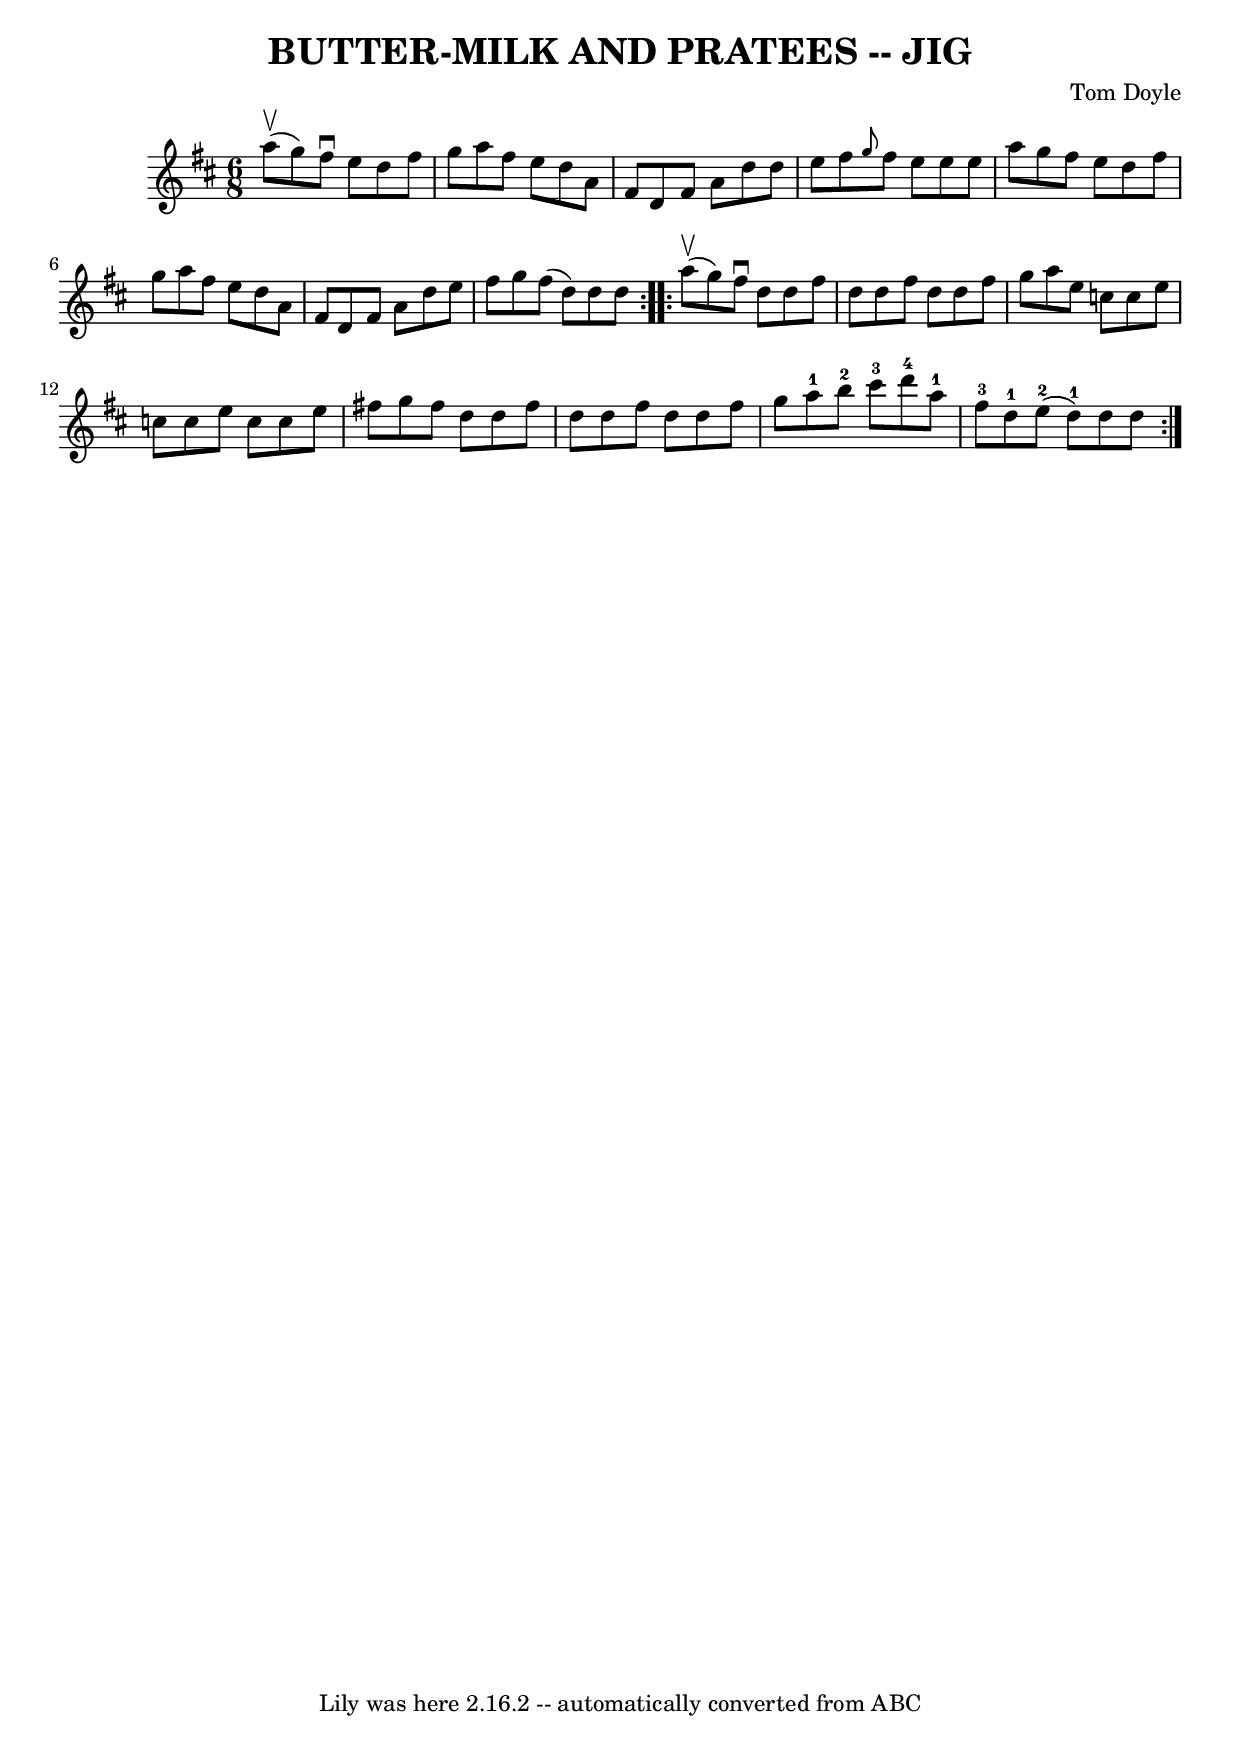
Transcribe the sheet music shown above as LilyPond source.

\version "2.16.2"
\include "Mammoth.ily"
\header {
  %% book = "Ryan's Mammoth Collection of Fiddle Tunes"
  composer = "Tom Doyle"
  crossRefNumber = "1"
  footnotes = ""
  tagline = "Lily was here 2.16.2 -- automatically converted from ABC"
  title = "BUTTER-MILK AND PRATEES -- JIG"

}
voicedefault =  {



  \repeat volta 2 {

    \time 6/8 
    \key d \major a''8 (^\upbow g''8)       |
    fis''8 
    ^\downbow e''8 d''8 fis''8 g''8 a''8    |
    fis''8 e''8 
    d''8 a'8 fis'8 d'8    |
    fis'8 a'8 d''8 d''8    
    e''8 fis''8    |
    \grace { g''8  
	   } fis''8 e''8 e''8 e''8 
    a''8 g''8    |
    |
    fis''8 e''8 d''8 fis''8    
    g''8 a''8    |
    fis''8 e''8 d''8 a'8 fis'8 d'8    
    |
    fis'8 a'8 d''8 e''8 fis''8 g''8    |
    fis''8 
    (d''8) d''8 d''8    
  }     
  \repeat volta 2 {
    a''8 (^\upbow g''8 
    )       |
    fis''8^\downbow d''8 d''8 fis''8 d''8 d''8  
    |
    fis''8 d''8 d''8 fis''8 g''8 a''8    |
    
    e''8 c''8 c''8 e''8 c''8 c''8    |
    e''8 c''8 c''8 
    e''8 fis''!8 g''8    |
    |
    fis''8 d''8 d''8    
    fis''8 d''8 d''8    |
    fis''8 d''8 d''8 fis''8 g''8   
    a''8-1   |
    b''8-2 cis'''8-3 d'''8-4 a''8-1   
    fis''8-3 d''8-1   |
    e''8-2(d''8-1) d''8 d''8 
    
  }   

}

\score{
  <<

    \context Staff="default"
    {
      \voicedefault 
      
    }

  >>
  \layout {
    
  }
  \midi {
  }

}
